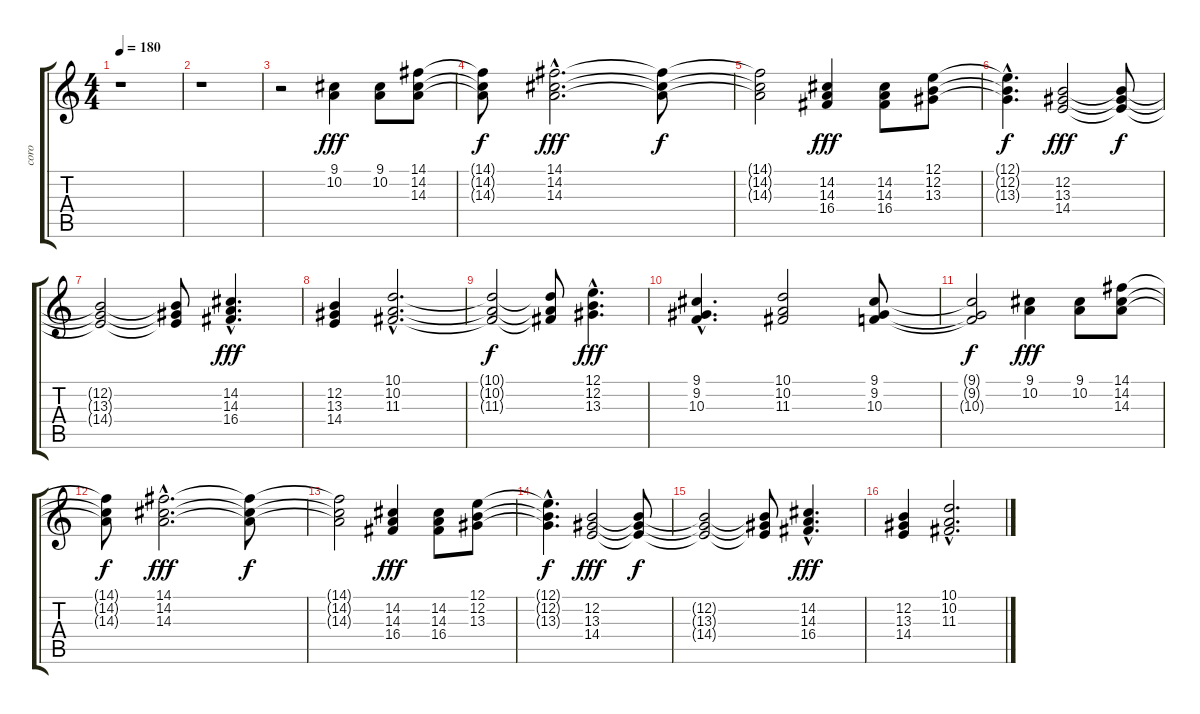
\track ("coro" "coro") {instrument choiraahs}
\staff {score tabs}
\tuning (E4 B3 G3 D3 A2 E2) {hide}
\ts (4 4)
\tempo 180
\clef g2
\ks c
r.1{dy f} |
r.1 |
r.2 (9.1 10.2).4{dy fff} (9.1 10.2).8 (14.1 14.2 14.3).8 |
(14.1{t} 14.2{t} 14.3{t}).8{dy f} (14.1{hac} 14.2{hac} 14.3{hac}).2{d dy fff} (14.1{t} 14.2{t} 14.3{t}).8{dy f} |
(14.1{t} 14.2{t} 14.3{t}).2 (14.2 14.3 16.4).4{dy fff} (14.2 14.3 16.4).8 (12.1 12.2 13.3).8 |
(12.1{hac t} 12.2{hac t} 13.3{hac t}).4{d dy f} (12.2 13.3 14.4).2{dy fff} (12.2{t} 13.3{t} 14.4{t}).8{dy f} |
(12.2{t} 13.3{t} 14.4{t}).2 (12.2{t} 13.3{t} 14.4{t}).8 (14.2{hac} 14.3{hac} 16.4{hac}).4{d dy fff} |
(12.2 13.3 14.4).4 (10.1{hac} 10.2{hac} 11.3{hac}).2{d} |
(10.1{t} 10.2{t} 11.3{t}).2{dy f} (10.1{t} 10.2{t} 11.3{t}).8 (12.1{hac} 12.2{hac} 13.3{hac}).4{d dy fff} |
(9.1{hac} 9.2{hac} 10.3{hac}).4{d} (10.1 10.2 11.3).2 (9.1 9.2 10.3).8 |
(9.1{t} 9.2{t} 10.3{t}).2{dy f} (9.1 10.2).4{dy fff} (9.1 10.2).8 (14.1 14.2 14.3).8 |
(14.1{t} 14.2{t} 14.3{t}).8{dy f} (14.1{hac} 14.2{hac} 14.3{hac}).2{d dy fff} (14.1{t} 14.2{t} 14.3{t}).8{dy f} |
(14.1{t} 14.2{t} 14.3{t}).2 (14.2 14.3 16.4).4{dy fff} (14.2 14.3 16.4).8 (12.1 12.2 13.3).8 |
(12.1{hac t} 12.2{hac t} 13.3{hac t}).4{d dy f} (12.2 13.3 14.4).2{dy fff} (12.2{t} 13.3{t} 14.4{t}).8{dy f} |
(12.2{t} 13.3{t} 14.4{t}).2 (12.2{t} 13.3{t} 14.4{t}).8 (14.2{hac} 14.3{hac} 16.4{hac}).4{d dy fff} |
(12.2 13.3 14.4).4 (10.1{hac} 10.2{hac} 11.3{hac}).2{d}
